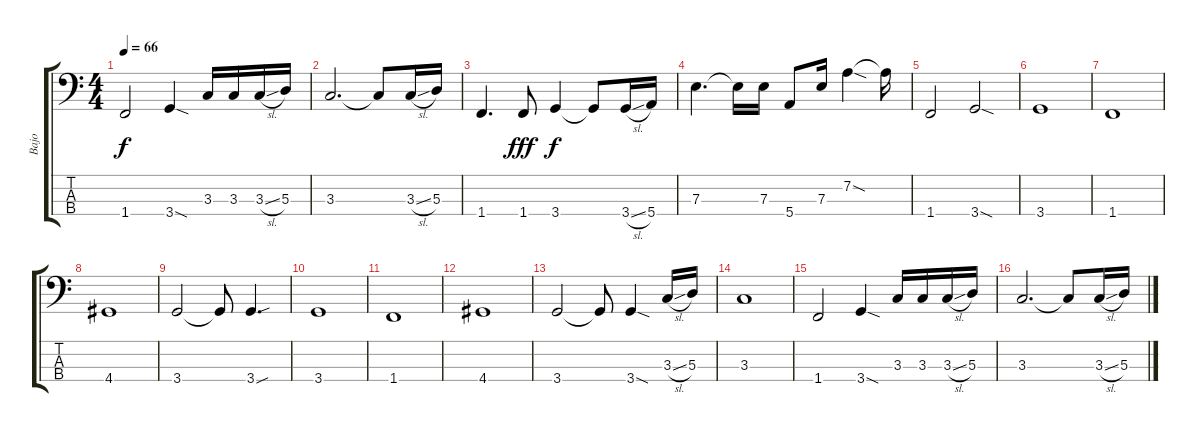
\track ("Bajo" "Bajo") {instrument electricbassfinger}
\staff {score tabs}
\tuning (G2 D2 A1 E1) {hide}
\ts (4 4)
\tempo 66
\clef f4
\ks c
1.4.2{dy f} 3.4{sod}.4 3.3.16 3.3.16 3.3{sl}.16 5.3.16 |
3.3.2{d} 3.3{t}.8 3.3{sl}.16 5.3.16 |
1.4.4{d} 1.4.8{dy fff} 3.4.4{dy f} 3.4{t}.8 3.4{sl}.16 5.4.16 |
7.3.4{d} 7.3{t}.16 7.3.16 5.4.8 7.3.16 7.2{sod}.4 7.2{t}.16 |
1.4.2 3.4{sod}.2 |
3.4.1 |
1.4.1 |
4.4.1 |
3.4.2 3.4{t}.8 3.4{sou}.4{d} |
3.4.1 |
1.4.1 |
4.4.1 |
3.4.2 3.4{t}.8 3.4{sod}.4 3.3{sl}.16 5.3.16 |
3.3.1 |
1.4.2 3.4{sod}.4 3.3.16 3.3.16 3.3{sl}.16 5.3.16 |
3.3.2{d} 3.3{t}.8 3.3{sl}.16 5.3.16
